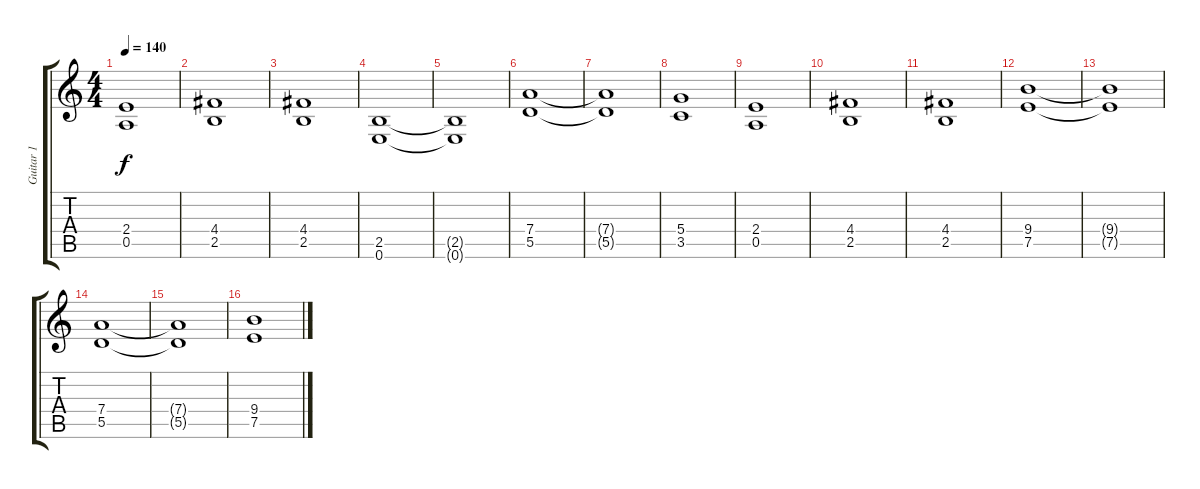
\track ("Guitar 1" "Guitar 1") {instrument distortionguitar}
\staff {score tabs}
\tuning (E4 B3 G3 D3 A2 E2) {hide}
\ts (4 4)
\tempo 140
\clef g2
\ks c
(2.4 0.5).1{dy f} |
(4.4 2.5).1 |
(4.4 2.5).1 |
(2.5 0.6).1 |
(2.5{t} 0.6{t}).1 |
(7.4 5.5).1 |
(7.4{t} 5.5{t}).1 |
(5.4 3.5).1 |
(2.4 0.5).1 |
(4.4 2.5).1 |
(4.4 2.5).1 |
(9.4 7.5).1 |
(9.4{t} 7.5{t}).1 |
(7.4 5.5).1 |
(7.4{t} 5.5{t}).1 |
(9.4 7.5).1
